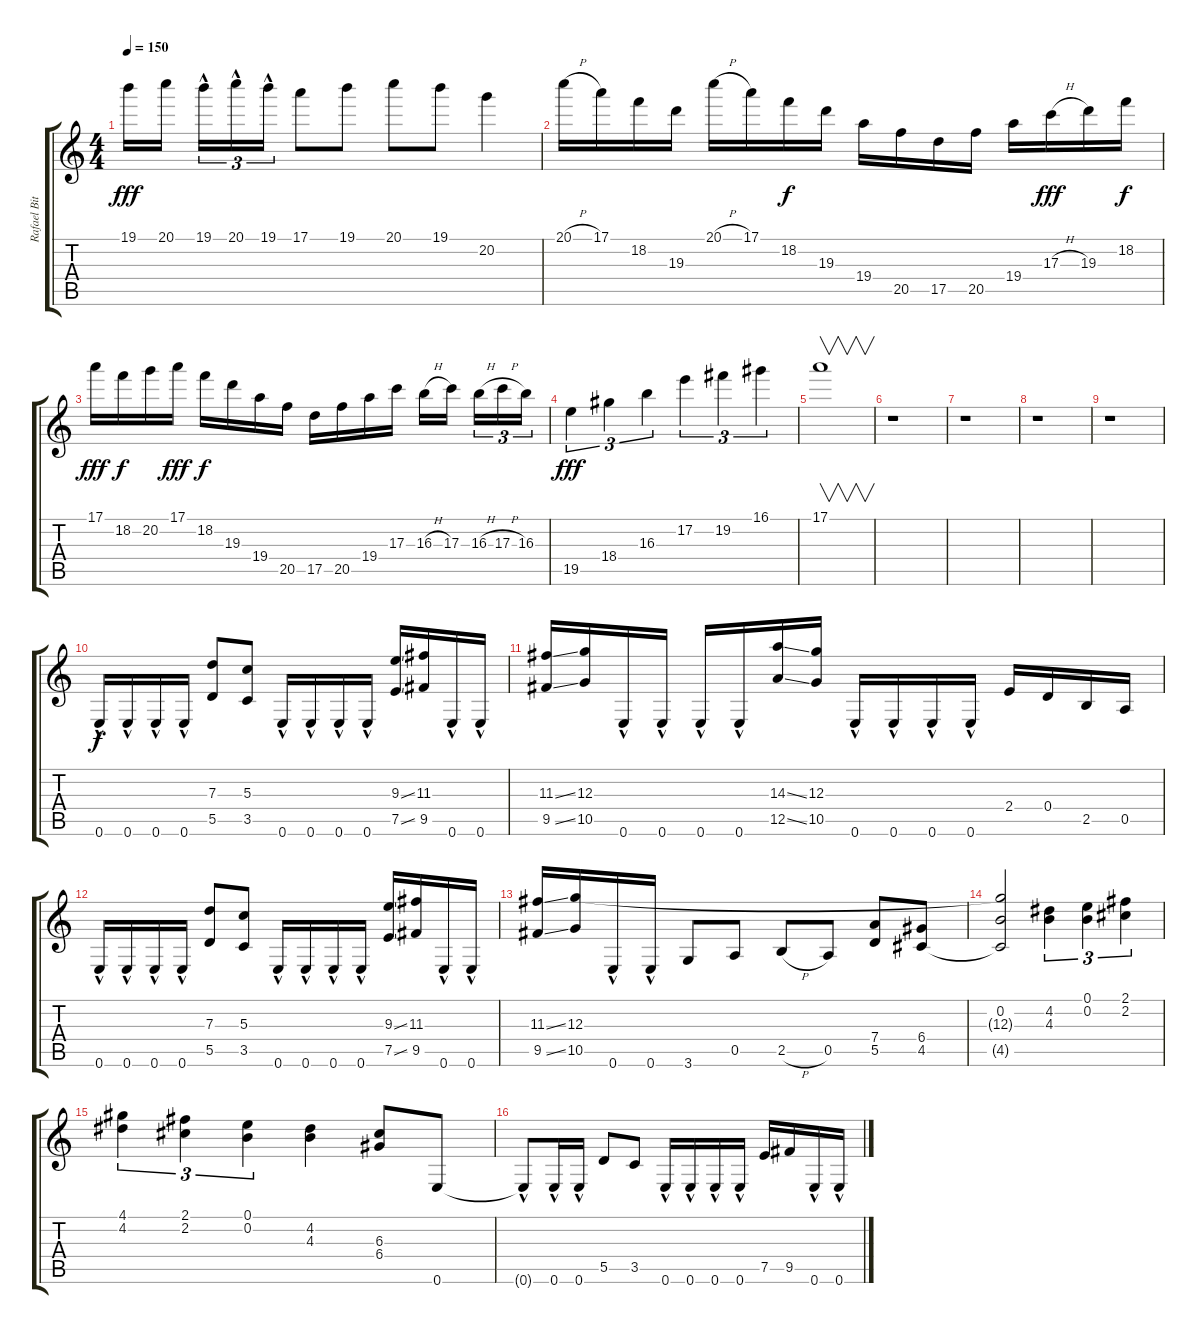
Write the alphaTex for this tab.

\track ("Rafael Bittencourt" "Rafael Bit") {instrument distortionguitar}
\staff {score tabs}
\tuning (E4 B3 G3 D3 A2 E2) {hide}
\ts (4 4)
\tempo 150
\clef g2
\ks c
19.1.16{dy fff} 20.1.16 19.1{hac}.16{tu (3 2)} 20.1{hac}.16{tu (3 2)} 19.1{hac}.16{tu (3 2)} 17.1.8 19.1.8 20.1.8 19.1.8 20.2.4 |
20.1{h}.16 17.1.16 18.2.16 19.3.16 20.1{h}.16 17.1.16 18.2.16{dy f} 19.3.16 19.4.16 20.5.16 17.5.16 20.5.16 19.4.16 17.3{h}.16{dy fff} 19.3.16 18.2.16{dy f} |
17.1.16{dy fff} 18.2.16{dy f} 20.2.16 17.1.16{dy fff} 18.2.16{dy f} 19.3.16 19.4.16 20.5.16 17.5.16 20.5.16 19.4.16 17.3.16 16.3{h}.16 17.3.16 16.3{h}.16{tu (3 2)} 17.3{h}.16{tu (3 2)} 16.3.16{tu (3 2)} |
19.5.4{tu (3 2) dy fff} 18.4.4{tu (3 2)} 16.3.4{tu (3 2)} 17.2.4{tu (3 2)} 19.2.4{tu (3 2)} 16.1.4{tu (3 2)} |
17.1.1{v} |
r.1 |
r.1 |
r.1 |
r.1 |
0.6{hac}.16{dy f volume 12} 0.6{hac}.16 0.6{hac}.16 0.6{hac}.16 (7.3 5.5).8 (5.3 3.5).8 0.6{hac}.16 0.6{hac}.16 0.6{hac}.16 0.6{hac}.16 (9.3{ss} 7.5{ss}).16 (11.3 9.5).16 0.6{hac}.16 0.6{hac}.16 |
(11.3{ss} 9.5{ss}).16 (12.3 10.5).16 0.6{hac}.16 0.6{hac}.16 0.6{hac}.16 0.6{hac}.16 (14.3{ss} 12.5{ss}).16 (12.3 10.5).16 0.6{hac}.16 0.6{hac}.16 0.6{hac}.16 0.6{hac}.16 2.4.16 0.4.16 2.5.16 0.5.16 |
0.6{hac}.16 0.6{hac}.16 0.6{hac}.16 0.6{hac}.16 (7.3 5.5).8 (5.3 3.5).8 0.6{hac}.16 0.6{hac}.16 0.6{hac}.16 0.6{hac}.16 (9.3{ss} 7.5{ss}).16 (11.3 9.5).16 0.6{hac}.16 0.6{hac}.16 |
(11.3{ss} 9.5{ss}).16 (12.3 10.5).16 0.6{hac}.16 0.6{hac}.16 3.6.8 0.5.8 2.5{h}.8 0.5.8 (7.4 5.5).8 (6.4 4.5).8 |
(0.2 12.3{t} 4.5{t}).2 (4.2 4.3).4{tu (3 2)} (0.1 0.2).4{tu (3 2)} (2.1 2.2).4{tu (3 2)} |
(4.1 4.2).4{tu (3 2)} (2.1 2.2).4{tu (3 2)} (0.1 0.2).4{tu (3 2)} (4.2 4.3).4 (6.3 6.4).8 0.6.8 |
0.6{hac t}.8 0.6{hac}.16 0.6{hac}.16 5.5.8 3.5.8 0.6{hac}.16 0.6{hac}.16 0.6{hac}.16 0.6{hac}.16 7.5.16 9.5.16 0.6{hac}.16 0.6{hac}.16
